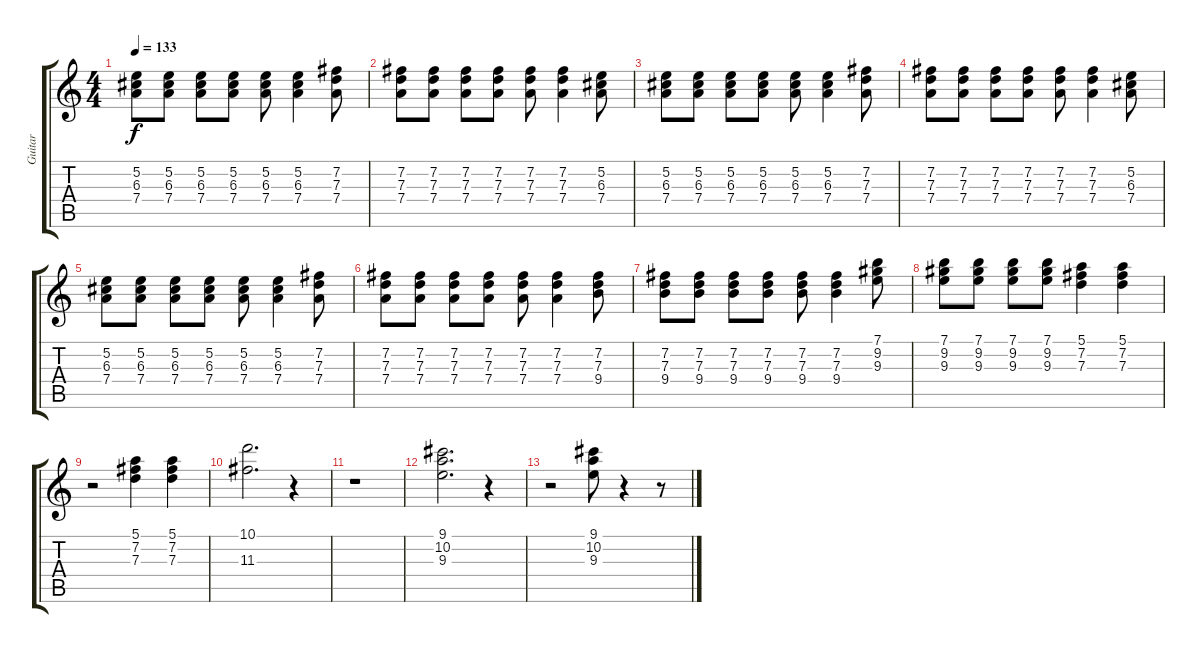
\track ("Guitar" "Guitar") {instrument overdrivenguitar}
\staff {score tabs}
\tuning (E4 B3 G3 D3 A2 E2) {hide}
\ts (4 4)
\tempo 133
\clef g2
\ks c
(5.2 6.3 7.4).8{dy f} (5.2 6.3 7.4).8 (5.2 6.3 7.4).8 (5.2 6.3 7.4).8 (5.2 6.3 7.4).8 (5.2 6.3 7.4).4 (7.2 7.3 7.4).8 |
(7.2 7.3 7.4).8 (7.2 7.3 7.4).8 (7.2 7.3 7.4).8 (7.2 7.3 7.4).8 (7.2 7.3 7.4).8 (7.2 7.3 7.4).4 (5.2 6.3 7.4).8 |
(5.2 6.3 7.4).8 (5.2 6.3 7.4).8 (5.2 6.3 7.4).8 (5.2 6.3 7.4).8 (5.2 6.3 7.4).8 (5.2 6.3 7.4).4 (7.2 7.3 7.4).8 |
(7.2 7.3 7.4).8 (7.2 7.3 7.4).8 (7.2 7.3 7.4).8 (7.2 7.3 7.4).8 (7.2 7.3 7.4).8 (7.2 7.3 7.4).4 (5.2 6.3 7.4).8 |
(5.2 6.3 7.4).8 (5.2 6.3 7.4).8 (5.2 6.3 7.4).8 (5.2 6.3 7.4).8 (5.2 6.3 7.4).8 (5.2 6.3 7.4).4 (7.2 7.3 7.4).8 |
(7.2 7.3 7.4).8 (7.2 7.3 7.4).8 (7.2 7.3 7.4).8 (7.2 7.3 7.4).8 (7.2 7.3 7.4).8 (7.2 7.3 7.4).4 (7.2 7.3 9.4).8 |
(7.2 7.3 9.4).8 (7.2 7.3 9.4).8 (7.2 7.3 9.4).8 (7.2 7.3 9.4).8 (7.2 7.3 9.4).8 (7.2 7.3 9.4).4 (7.1 9.2 9.3).8 |
(7.1 9.2 9.3).8 (7.1 9.2 9.3).8 (7.1 9.2 9.3).8 (7.1 9.2 9.3).8 (5.1 7.2 7.3).4 (5.1 7.2 7.3).4 |
r.2 (5.1 7.2 7.3).4 (5.1 7.2 7.3).4 |
(10.1 11.3).2{d} r.4 |
r.1 |
(9.1 10.2 9.3).2{d} r.4 |
r.2 (9.1 10.2 9.3).8 r.4 r.8
